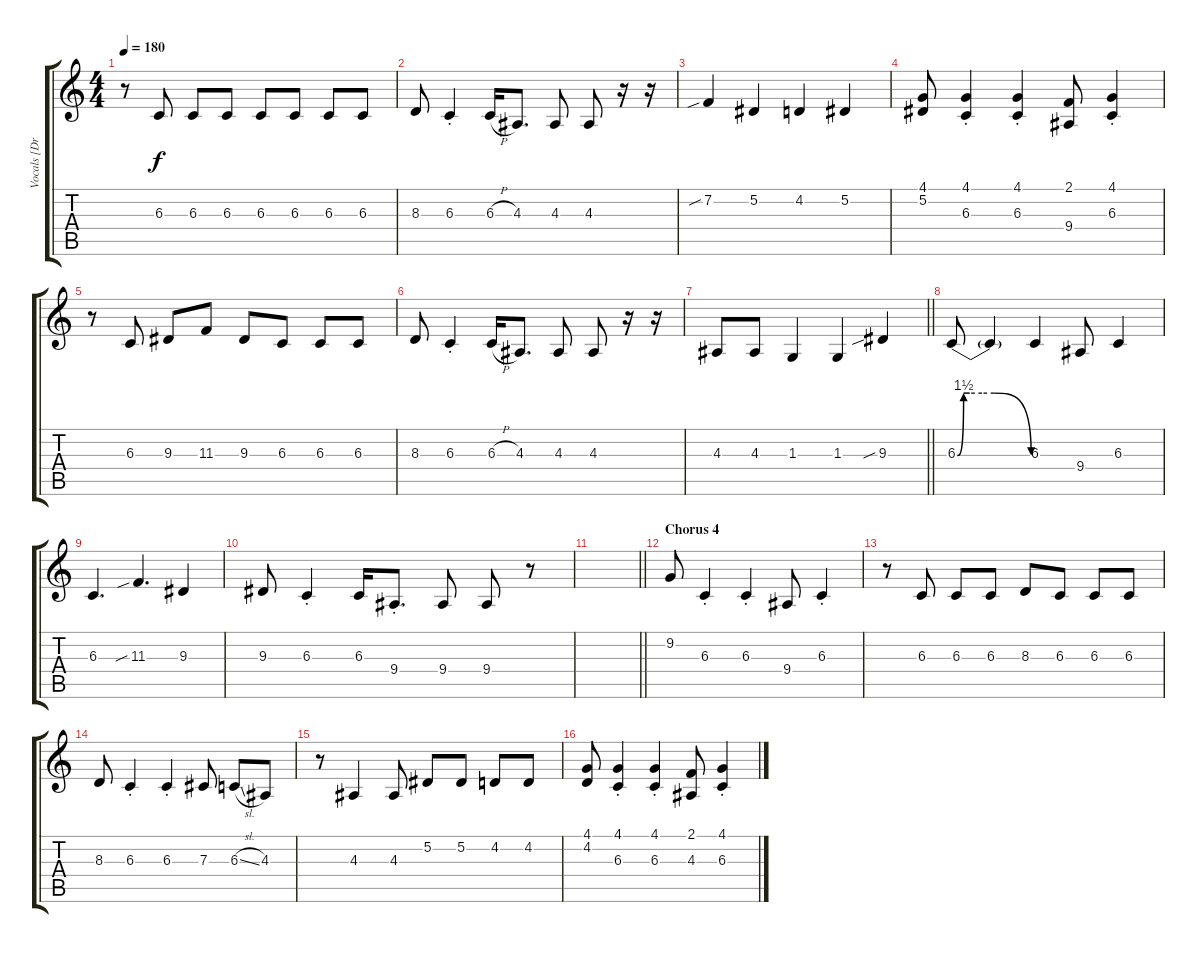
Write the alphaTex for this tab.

\track ("Vocals [Draiman]" "Vocals [Dr") {instrument clarinet}
\staff {score tabs}
\tuning (Eb4 Bb3 Gb3 Db3 Ab2 Db2) {hide}
\ts (4 4)
\tempo 180
\clef g2
\ks c
r.8{dy f} 6.3.8 6.3.8 6.3.8 6.3.8 6.3.8 6.3.8 6.3.8 |
8.3.8 6.3{st}.4 6.3{h}.16 4.3.8{d} 4.3.8 4.3.8 r.16 r.16 |
7.2{sib}.4 5.2.4 4.2.4 5.2.4 |
(4.1 5.2).8 (4.1{st} 6.3{st}).4 (4.1{st} 6.3{st}).4 (2.1 9.4).8 (4.1{st} 6.3{st}).4 |
r.8 6.3.8 9.3.8 11.3.8 9.3.8 6.3.8 6.3.8 6.3.8 |
8.3.8 6.3{st}.4 6.3{h}.16 4.3.8{d} 4.3.8 4.3.8 r.16 r.16 |
\barLineRight lightlight
4.3.8 4.3.8 1.3.4 1.3.4 9.3{sib}.4 |
6.3{be (custom 0 0 5 6 10 6 20 6 30 6 60 0)}.8 6.3{t}.4 6.3.4 9.4.8 6.3.4 |
6.3.4{d} 11.3{sib}.4{d} 9.3.4 |
9.3.8 6.3{st}.4 6.3.16 9.4{st}.8{d} 9.4.8 9.4.8 r.8 |
\barLineRight lightlight
|
\section ("" "Chorus 4")
9.2.8 6.3{st}.4 6.3{st}.4 9.4.8 6.3{st}.4 |
r.8 6.3.8 6.3.8 6.3.8 8.3.8 6.3.8 6.3.8 6.3.8 |
8.3.8 6.3{st}.4 6.3{st}.4 7.3.8 6.3{sl}.8 4.3.8 |
r.8 4.3.4 4.3.8 5.2.8 5.2.8 4.2.8 4.2.8 |
(4.1 4.2).8 (4.1{st} 6.3{st}).4 (4.1{st} 6.3{st}).4 (2.1 4.3).8 (4.1{st} 6.3{st}).4
